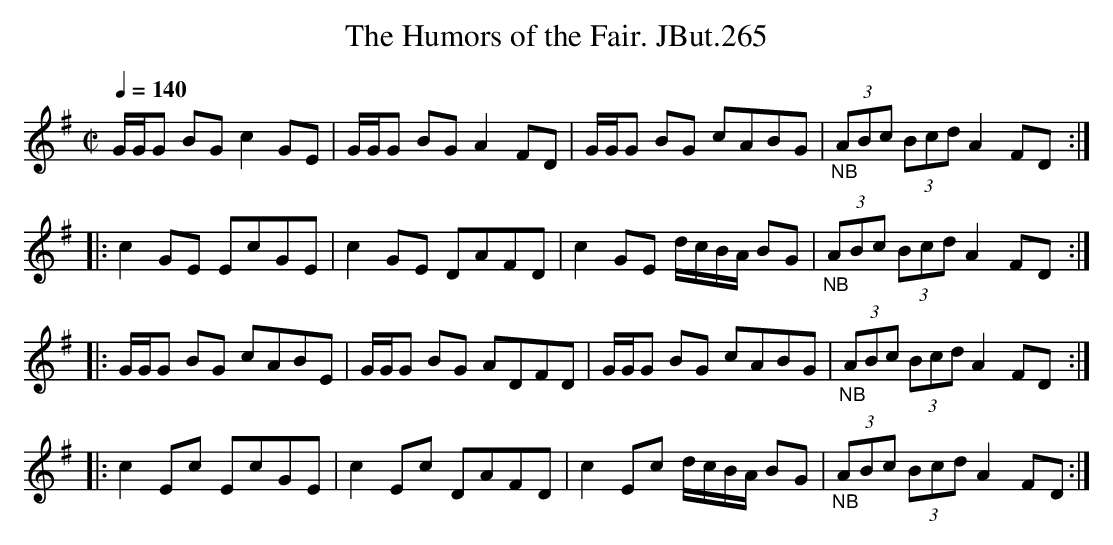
X:1
T:Humors of the Fair. JBut.265, The
M:C|
L:1/8
Q:1/4=140
K:G
G/G/G BG c2GE|G/G/G BG A2FD|G/G/G BG cABG|"_NB"(3ABc (3Bcd A2FD:|
|:c2GE EcGE|c2GE DAFD|c2GE d/c/B/A/ BG|"_NB"(3ABc (3Bcd A2FD:|
|:G/G/G BG cABE|G/G/G BG ADFD|G/G/G BG cABG|"_NB"(3ABc (3Bcd A2FD:|
|:c2Ec EcGE|c2Ec DAFD|c2Ec d/c/B/A/ BG|"_NB"(3ABc (3Bcd A2FD:|
